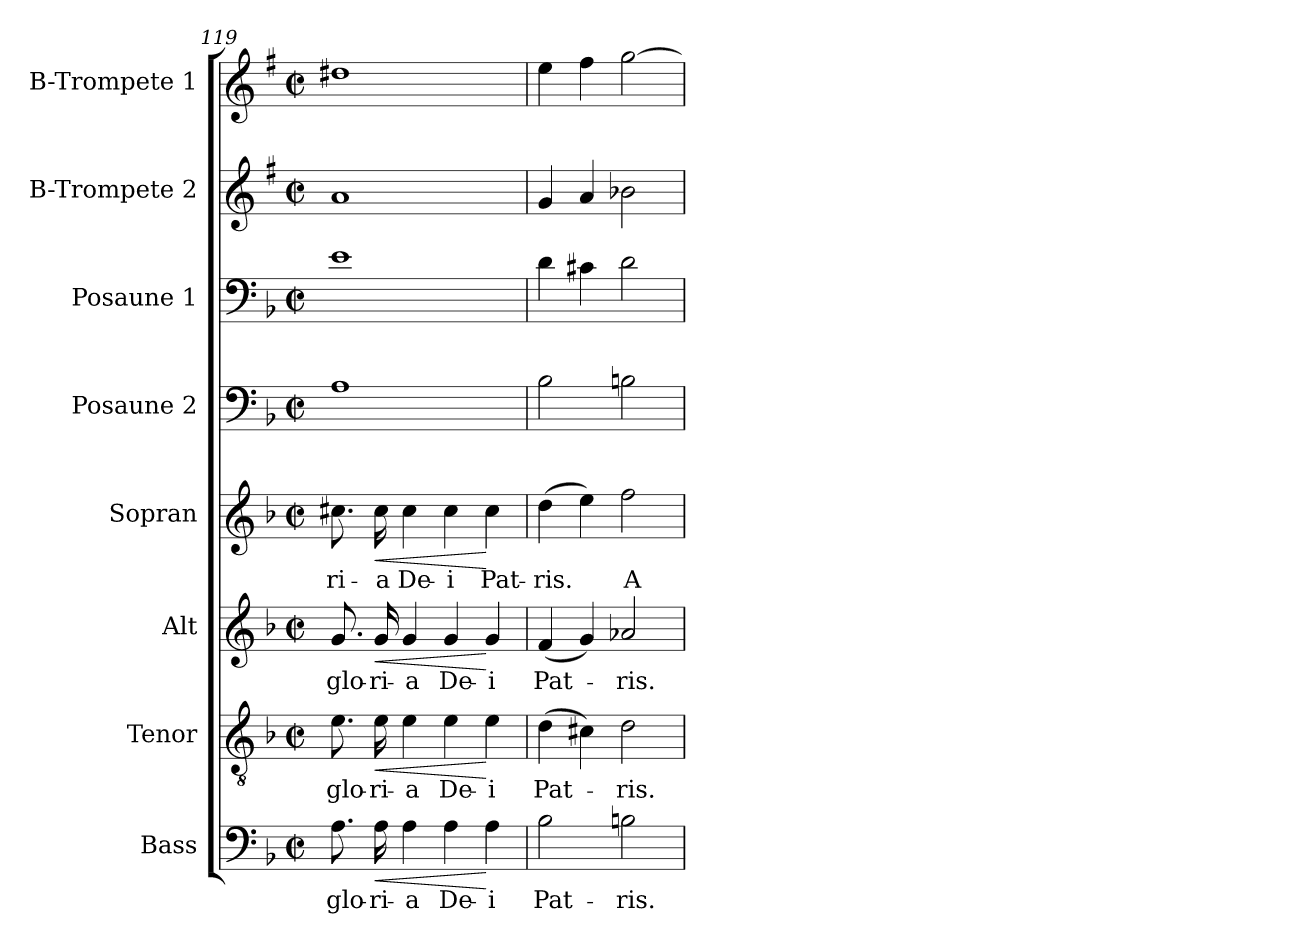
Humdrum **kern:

**kern	**text	**dynam	**kern	**text	**dynam	**kern	**text	**dynam	**kern	**text	**dynam	**kern	**kern	**kern	**kern
*part8	*part8	*part8	*part7	*part7	*part7	*part6	*part6	*part6	*part5	*part5	*part5	*part4	*part3	*part2	*part1
*staff8	*staff8	*staff8	*staff7	*staff7	*staff7	*staff6	*staff6	*staff6	*staff5	*staff5	*staff5	*staff4	*staff3	*staff2	*staff1
*I"Bass	*	*	*I"Tenor	*	*	*I"Alt	*	*	*I"Sopran	*	*	*I"Posaune 2	*I"Posaune 1	*I"B-Trompete 2	*I"B-Trompete 1
*I'B.	*	*	*I'T.	*	*	*I'A.	*	*	*I'S.	*	*	*I'Pos. 2	*I'Pos. 1	*I'B Trp. 2	*I'B Trp. 1
*clefF4	*	*	*clefGv2	*	*	*clefG2	*	*	*clefG2	*	*	*clefF4	*clefF4	*clefG2	*clefG2
*	*	*	*	*	*	*	*	*	*	*	*	*	*	*ITrd1c2	*ITrd1c2
*k[b-]	*	*	*k[b-]	*	*	*k[b-]	*	*	*k[b-]	*	*	*k[b-]	*k[b-]	*k[b-]	*k[b-]
*F:	*	*	*F:	*	*	*F:	*	*	*F:	*	*	*F:	*F:	*F:	*F:
*M2/2	*	*	*M2/2	*	*	*M2/2	*	*	*M2/2	*	*	*M2/2	*M2/2	*M2/2	*M2/2
*met(c|)	*	*	*met(c|)	*	*	*met(c|)	*	*	*met(c|)	*	*	*met(c|)	*met(c|)	*met(c|)	*met(c|)
=119	=119	=119	=119	=119	=119	=119	=119	=119	=119	=119	=119	=119	=119	=119	=119
!	!LO:LY:b	!	!	!LO:LY:b	!	!	!LO:LY:b	!	!	!LO:LY:b	!	!	!	!	!
8.A\	glo-	.	8.e\	glo-	.	8.g/	glo-	.	8.cc#X\	-ri-	.	1A	1e	1g	1cc#X
!	!LO:LY:b	!LO:HP:b	!	!LO:LY:b	!LO:HP:b	!	!LO:LY:b	!LO:HP:b	!	!LO:LY:b	!LO:HP:b	!	!	!	!
16A\	-ri-	<	16e\	-ri-	<	16g/	-ri-	<	16cc#\	-a	<	.	.	.	.
!	!LO:LY:b	!	!	!LO:LY:b	!	!	!LO:LY:b	!	!	!LO:LY:b	!	!	!	!	!
4A\	-a	.	4e\	-a	.	4g/	-a	.	4cc#\	De-	.	.	.	.	.
!	!LO:LY:b	!	!	!LO:LY:b	!	!	!LO:LY:b	!	!	!LO:LY:b	!	!	!	!	!
4A\	De-	.	4e\	De-	.	4g/	De-	.	4cc#\	-i	.	.	.	.	.
!	!LO:LY:b	!	!	!LO:LY:b	!	!	!LO:LY:b	!	!	!LO:LY:b	!	!	!	!	!
4A\	-i	[	4e\	-i	[	4g/	-i	[	4cc#\	Pat-	[	.	.	.	.
=120	=120	=120	=120	=120	=120	=120	=120	=120	=120	=120	=120	=120	=120	=120	=120
!	!LO:LY:b	!	!	!LO:LY:b	!	!	!LO:LY:b	!	!	!LO:LY:b	!	!	!	!	!
2B-\	Pat-	.	(>4d\	Pat-	.	(<4f/	Pat-	.	(>4dd\	-ris.	.	2B-\	4d\	4f/	4dd\
.	.	.	4c#X\)	.	.	4g/)	.	.	4ee\)	.	.	.	4c#X\	4g/	4ee\
!	!LO:LY:b	!	!	!LO:LY:b	!	!	!LO:LY:b	!	!	!LO:LY:b	!	!	!	!	!
2Bn\	-ris.	.	2d\	-ris.	.	2a-X/	-ris.	.	2ff\	A-	.	2Bn\	2d\	2a-X\	[2ff\
=	=	=	=	=	=	=	=	=	=	=	=	=	=	=	=
*-	*-	*-	*-	*-	*-	*-	*-	*-	*-	*-	*-	*-	*-	*-	*-
